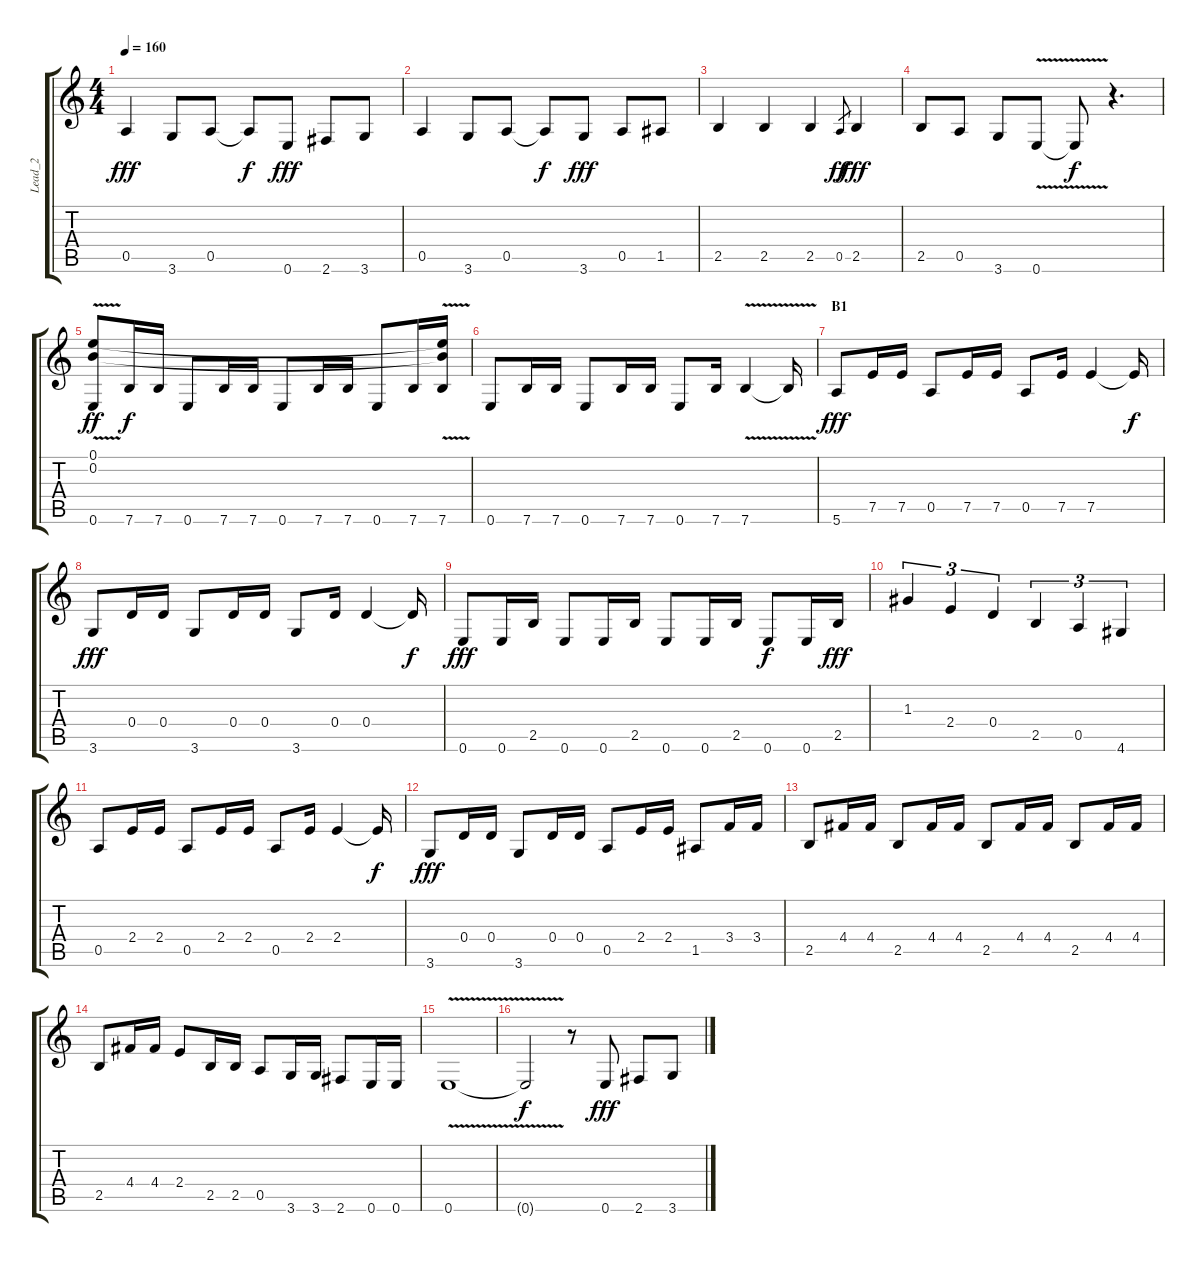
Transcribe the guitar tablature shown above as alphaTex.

\track ("Lead_2" "Lead_2") {instrument acousticguitarnylon}
\staff {score tabs}
\tuning (E4 B3 G3 D3 A2 E2) {hide}
\ts (4 4)
\tempo 160
\clef g2
\ks c
0.5.4{dy fff} 3.6.8 0.5.8 0.5{t}.8{dy f} 0.6.8{dy fff} 2.6.8 3.6.8 |
0.5.4 3.6.8 0.5.8 0.5{t}.8{dy f} 3.6.8{dy fff} 0.5.8 1.5.8 |
2.5.4 2.5.4 2.5.4 0.5.8{gr dy ff} 2.5.4{dy fff} |
2.5.8 0.5.8 3.6.8 0.6{v}.8 0.6{t}.8{dy f} r.4{d} |
(0.1{v} 0.2{v} 0.6).8{dy ff instrument electricguitarmuted} 7.6.16{dy f} 7.6.16 0.6.8 7.6.16 7.6.16 0.6.8 7.6.16 7.6.16 0.6.8 7.6.16 (0.1{t} 0.2{t} 7.6).16 |
0.6.8 7.6.16 7.6.16 0.6.8 7.6.16 7.6.16 0.6.8 7.6.16 7.6{v}.4 7.6{t}.16 |
\section ("" "B1")
5.6.8{dy fff volume 10 instrument electricguitarmuted} 7.5.16 7.5.16 0.5.8 7.5.16 7.5.16 0.5.8 7.5.16 7.5.4 7.5{t}.16{dy f} |
3.6.8{dy fff} 0.4.16 0.4.16 3.6.8 0.4.16 0.4.16 3.6.8 0.4.16 0.4.4 0.4{t}.16{dy f} |
0.6.8{dy fff} 0.6.16 2.5.16 0.6.8 0.6.16 2.5.16 0.6.8 0.6.16 2.5.16 0.6.8{dy f} 0.6.16 2.5.16{dy fff} |
1.3.4{tu (3 2)} 2.4.4{tu (3 2)} 0.4.4{tu (3 2)} 2.5.4{tu (3 2)} 0.5.4{tu (3 2)} 4.6.4{tu (3 2)} |
0.5.8 2.4.16 2.4.16 0.5.8 2.4.16 2.4.16 0.5.8 2.4.16 2.4.4 2.4{t}.16{dy f} |
3.6.8{dy fff} 0.4.16 0.4.16 3.6.8 0.4.16 0.4.16 0.5.8 2.4.16 2.4.16 1.5.8 3.4.16 3.4.16 |
2.5.8 4.4.16 4.4.16 2.5.8 4.4.16 4.4.16 2.5.8 4.4.16 4.4.16 2.5.8 4.4.16 4.4.16 |
2.5.8 4.4.16 4.4.16 2.4.8 2.5.16 2.5.16 0.5.8 3.6.16 3.6.16 2.6.8 0.6.16 0.6.16 |
0.6{v}.1{volume 16 instrument electricguitarclean} |
0.6{t}.2{dy f} r.8 0.6.8{dy fff} 2.6.8 3.6.8
